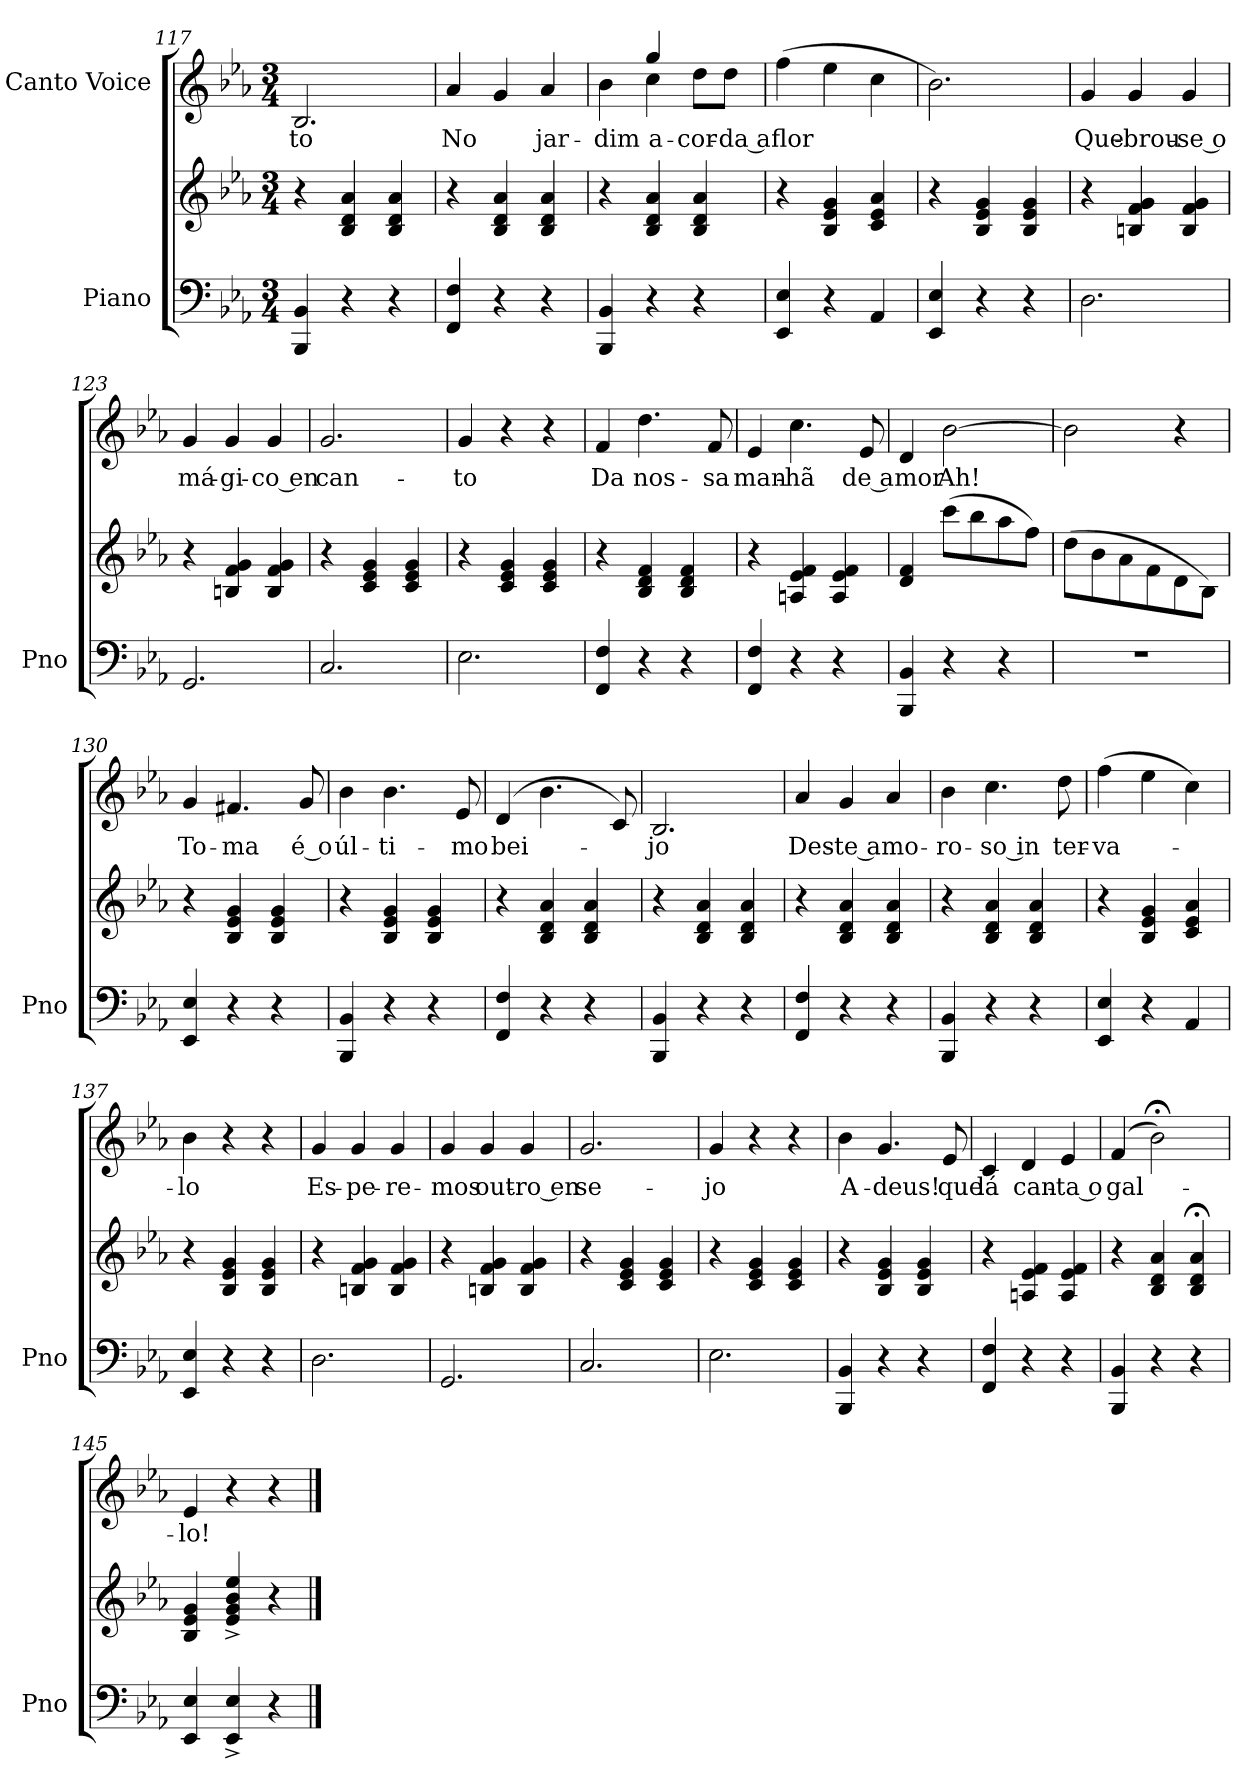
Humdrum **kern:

**kern	**kern	**kern	**text
*part2	*part2	*part1	*part1
*staff3	*staff2	*staff1	*staff1
*I"Piano	*	*I"Canto Voice	*
*I'Pno	*	*	*
*clefF4	*clefG2	*clefG2	*
*k[b-e-a-]	*k[b-e-a-]	*k[b-e-a-]	*
*M3/4	*M3/4	*M3/4	*
=117	=117	=117	=117
!	!	!	!LO:LY:b
4BBB-/ 4BB-/	4r	2.B-/	-to
4r	4B-/ 4d/ 4a-/	.	.
4r	4B-/ 4d/ 4a-/	.	.
=118	=118	=118	=118
!	!	!	!LO:LY:b
4FF/ 4F/	4r	4a-/	No
4r	4B-/ 4d/ 4a-/	4g/	.
!	!	!	!LO:LY:b
4r	4B-/ 4d/ 4a-/	4a-/	jar-
=119	=119	=119	=119
!	!	!	!LO:LY:b
*	*	*^	*
4BBB-/ 4BB-/	4r	4b-\	4ryy	-dim
!	!	!	!	!LO:LY:b
4r	4B-/ 4d/ 4a-/	4cc\	4gg/	a-
!	!	!	!	!LO:LY:b
4r	4B-/ 4d/ 4a-/	8dd\L	4ryy	-cor-
!	!	!	!	!LO:LY:b
.	.	8dd\J	.	da a
*	*	*v	*v	*
=120	=120	=120	=120
!	!	!	!LO:LY:b
4EE-/ 4E-/	4r	(4ff\	flor
4r	4B-/ 4e-/ 4g/	4ee-\	.
4AA-/	4c/ 4e-/ 4a-/	4cc\	.
=121	=121	=121	=121
4EE-/ 4E-/	4r	2.b-\)	.
4r	4B-/ 4e-/ 4g/	.	.
4r	4B-/ 4e-/ 4g/	.	.
!!LO:LB:g=z
=122	=122	=122	=122
!	!	!	!LO:LY:b
2.D\	4r	4g/	Que-
!	!	!	!LO:LY:b
.	4Bn/ 4f/ 4g/	4g/	-brou-
!	!	!	!LO:LY:b
.	4B/ 4f/ 4g/	4g/	se o
=123	=123	=123	=123
!	!	!	!LO:LY:b
2.GG/	4r	4g/	má-
!	!	!	!LO:LY:b
.	4Bn/ 4f/ 4g/	4g/	-gi-
!	!	!	!LO:LY:b
.	4B/ 4f/ 4g/	4g/	co en
=124	=124	=124	=124
!	!	!	!LO:LY:b
2.C/	4r	2.g/	-can-
.	4c/ 4e-/ 4g/	.	.
.	4c/ 4e-/ 4g/	.	.
=125	=125	=125	=125
!	!	!	!LO:LY:b
2.E-\	4r	4g/	-to
.	4c/ 4e-/ 4g/	4r	.
.	4c/ 4e-/ 4g/	4r	.
=126	=126	=126	=126
!	!	!	!LO:LY:b
4FF/ 4F/	4r	4f/	Da
!	!	!	!LO:LY:b
4r	4B-/ 4d/ 4f/	4.dd\	nos-
4r	4B-/ 4d/ 4f/	.	.
!	!	!	!LO:LY:b
.	.	8f/	-sa
=127	=127	=127	=127
!	!	!	!LO:LY:b
4FF/ 4F/	4r	4e-/	man-
!	!	!	!LO:LY:b
4r	4An/ 4e-/ 4f/	4.cc\	-hã
4r	4A/ 4e-/ 4f/	.	.
!	!	!	!LO:LY:b
.	.	8e-/	de a
=128	=128	=128	=128
!	!	!	!LO:LY:b
4BBB-/ 4BB-/	4d/ 4f/	4d/	-mor
!	!	!	!LO:LY:b
4r	(8ccc\L	[2b-\	Ah!
.	8bb-\	.	.
4r	8aa-\	.	.
.	8ff\J)	.	.
!!LO:LB:g=z
=129	=129	=129	=129
2.r	(8dd\L	2b-\]	.
.	8b-\	.	.
.	8a-\	.	.
.	8f\	.	.
.	8d\	4r	.
.	8B-\J)	.	.
!!LO:LB:g=z
=130	=130	=130	=130
!	!	!	!LO:LY:b
4EE-/ 4E-/	4r	4g/	To-
!	!	!	!LO:LY:b
4r	4B-/ 4e-/ 4g/	4.f#X/	-ma
4r	4B-/ 4e-/ 4g/	.	.
!	!	!	!LO:LY:b
.	.	8g/	é o
=131	=131	=131	=131
!	!	!	!LO:LY:b
4BBB-/ 4BB-/	4r	4b-\	úl-
!	!	!	!LO:LY:b
4r	4B-/ 4e-/ 4g/	4.b-\	-ti-
4r	4B-/ 4e-/ 4g/	.	.
!	!	!	!LO:LY:b
.	.	8e-/	mo
=132	=132	=132	=132
!	!	!	!LO:LY:b
4FF/ 4F/	4r	(4d/	bei-
4r	4B-/ 4d/ 4a-/	4.b-\	.
4r	4B-/ 4d/ 4a-/	.	.
.	.	8c/)	.
=133	=133	=133	=133
!	!	!	!LO:LY:b
4BBB-/ 4BB-/	4r	2.B-/	-jo
4r	4B-/ 4d/ 4a-/	.	.
4r	4B-/ 4d/ 4a-/	.	.
=134	=134	=134	=134
!	!	!	!LO:LY:b
4FF/ 4F/	4r	4a-/	Des-
!	!	!	!LO:LY:b
4r	4B-/ 4d/ 4a-/	4g/	te a
!	!	!	!LO:LY:b
4r	4B-/ 4d/ 4a-/	4a-/	-mo-
=135	=135	=135	=135
!	!	!	!LO:LY:b
4BBB-/ 4BB-/	4r	4b-\	-ro-
!	!	!	!LO:LY:b
4r	4B-/ 4d/ 4a-/	4.cc\	so in
4r	4B-/ 4d/ 4a-/	.	.
!	!	!	!LO:LY:b
.	.	8dd\	-ter-
=136	=136	=136	=136
!	!	!	!LO:LY:b
4EE-/ 4E-/	4r	(4ff\	-va-
4r	4B-/ 4e-/ 4g/	4ee-\	.
4AA-/	4c/ 4e-/ 4a-/	4cc\)	.
=137	=137	=137	=137
!	!	!	!LO:LY:b
4EE-/ 4E-/	4r	4b-\	-lo
4r	4B-/ 4e-/ 4g/	4r	.
4r	4B-/ 4e-/ 4g/	4r	.
!!LO:PB:g=z
=138	=138	=138	=138
!	!	!	!LO:LY:b
2.D\	4r	4g/	Es-
!	!	!	!LO:LY:b
.	4Bn/ 4f/ 4g/	4g/	-pe-
!	!	!	!LO:LY:b
.	4B/ 4f/ 4g/	4g/	-re-
=139	=139	=139	=139
!	!	!	!LO:LY:b
2.GG/	4r	4g/	-mos
!	!	!	!LO:LY:b
.	4Bn/ 4f/ 4g/	4g/	out-
!	!	!	!LO:LY:b
.	4B/ 4f/ 4g/	4g/	ro en
=140	=140	=140	=140
!	!	!	!LO:LY:b
2.C/	4r	2.g/	-se-
.	4c/ 4e-/ 4g/	.	.
.	4c/ 4e-/ 4g/	.	.
=141	=141	=141	=141
!	!	!	!LO:LY:b
2.E-\	4r	4g/	-jo
.	4c/ 4e-/ 4g/	4r	.
.	4c/ 4e-/ 4g/	4r	.
=142	=142	=142	=142
!	!	!	!LO:LY:b
4BBB-/ 4BB-/	4r	4b-\	A-
!	!	!	!LO:LY:b
4r	4B-/ 4e-/ 4g/	4.g/	-deus!
4r	4B-/ 4e-/ 4g/	.	.
!	!	!	!LO:LY:b
.	.	8e-/	que
=143	=143	=143	=143
!	!	!	!LO:LY:b
4FF/ 4F/	4r	4c/	lá
!	!	!	!LO:LY:b
4r	4An/ 4e-/ 4f/	4d/	can-
!	!	!	!LO:LY:b
4r	4A/ 4e-/ 4f/	4e-/	ta o
=144	=144	=144	=144
!	!	!	!LO:LY:b
4BBB-/ 4BB-/	4r	(4f/	gal-
4r	4B-/ 4d/ 4a-/	2b-;<\)	.
4r	4B-/;< 4d/;< 4a-/;<	.	.
=145	=145	=145	=145
!	!	!	!LO:LY:b
4EE-/ 4E-/	4B-/ 4e-/ 4g/	4e-/	-lo!
4EE-/^ 4E-/^	4e-/^> 4g/^> 4b-/^> 4ee-/^>	4r	.
4r	4r	4r	.
==	==	==	==
*-	*-	*-	*-
